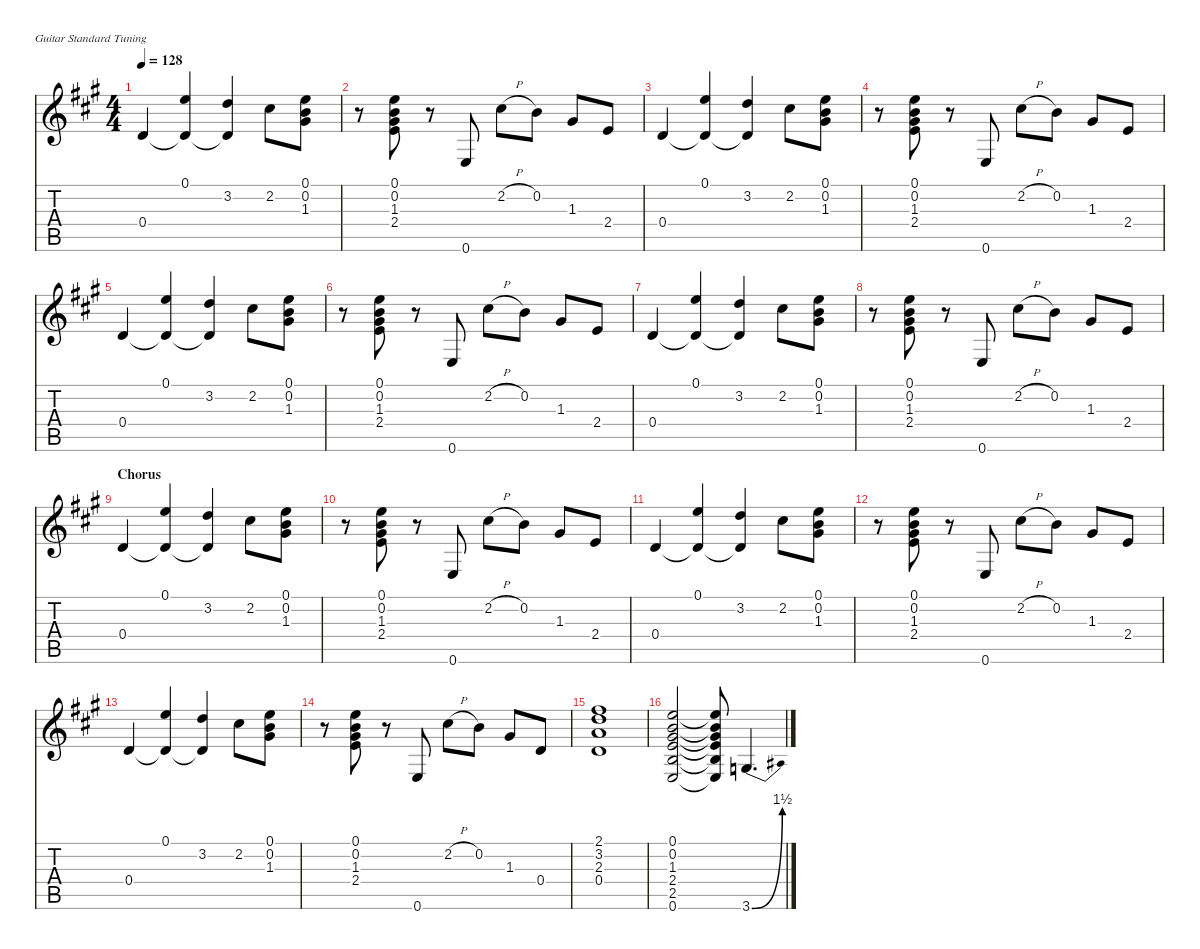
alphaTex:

\defaultSystemsLayout 4
\hideDynamics
\bracketExtendMode nobrackets
\singleTrackTrackNamePolicy hidden
\multiTrackTrackNamePolicy hidden
\firstSystemTrackNameMode fullname
\firstSystemTrackNameOrientation horizontal
\otherSystemsTrackNameOrientation horizontal
\track ("Guitar" "E-Gt") {mute instrument distortionguitar}
\staff {score tabs}
\tuning (E4 B3 G3 D3 A2 E2)
\ts (4 4)
\tempo 128
\clef g2
\ks a
0.4{acc forcenatural}.4{dy f beam Up} (0.1{acc forcenatural} 0.4{t acc forcenatural}).4{beam Up} (3.2{acc forcenatural} 0.4{t acc forcenatural}).4{beam Up} 2.2{acc #}.8{beam Down} (0.1{acc forcenatural} 0.2{acc forcenatural} 1.3{acc #}).8{beam Down} |
r.8{beam Down} (0.2{acc forcenatural} 1.3{acc #} 0.1{acc forcenatural} 2.4{acc forcenatural}).8{beam Up} r.8{beam Up} 0.6{acc forcenatural}.8{beam Up} 2.2{h acc #}.8{beam Down} 0.2{acc forcenatural}.8{beam Down} 1.3{acc #}.8{beam Up} 2.4{acc forcenatural}.8{beam Up} |
0.4{acc forcenatural}.4{beam Up} (0.1{acc forcenatural} 0.4{t acc forcenatural}).4{beam Up} (3.2{acc forcenatural} 0.4{t acc forcenatural}).4{beam Up} 2.2{acc #}.8{beam Down} (0.1{acc forcenatural} 0.2{acc forcenatural} 1.3{acc #}).8{beam Down} |
r.8{beam Down} (0.2{acc forcenatural} 1.3{acc #} 0.1{acc forcenatural} 2.4{acc forcenatural}).8{beam Up} r.8{beam Up} 0.6{acc forcenatural}.8{beam Up} 2.2{h acc #}.8{beam Down} 0.2{acc forcenatural}.8{beam Down} 1.3{acc #}.8{beam Up} 2.4{acc forcenatural}.8{beam Up} |
0.4{acc forcenatural}.4{beam Up} (0.1{acc forcenatural} 0.4{t acc forcenatural}).4{beam Up} (3.2{acc forcenatural} 0.4{t acc forcenatural}).4{beam Up} 2.2{acc #}.8{beam Down} (0.1{acc forcenatural} 0.2{acc forcenatural} 1.3{acc #}).8{beam Down} |
r.8{beam Down} (0.2{acc forcenatural} 1.3{acc #} 0.1{acc forcenatural} 2.4{acc forcenatural}).8{beam Up} r.8{beam Up} 0.6{acc forcenatural}.8{beam Up} 2.2{h acc #}.8{beam Down} 0.2{acc forcenatural}.8{beam Down} 1.3{acc #}.8{beam Up} 2.4{acc forcenatural}.8{beam Up} |
0.4{acc forcenatural}.4{beam Up} (0.1{acc forcenatural} 0.4{t acc forcenatural}).4{beam Up} (3.2{acc forcenatural} 0.4{t acc forcenatural}).4{beam Up} 2.2{acc #}.8{beam Down} (0.1{acc forcenatural} 0.2{acc forcenatural} 1.3{acc #}).8{beam Down} |
r.8{beam Down} (0.2{acc forcenatural} 1.3{acc #} 0.1{acc forcenatural} 2.4{acc forcenatural}).8{beam Up} r.8{beam Up} 0.6{acc forcenatural}.8{beam Up} 2.2{h acc #}.8{beam Down} 0.2{acc forcenatural}.8{beam Down} 1.3{acc #}.8{beam Up} 2.4{acc forcenatural}.8{beam Up} |
\section ("" "Chorus")
0.4{acc forcenatural}.4{beam Up} (0.1{acc forcenatural} 0.4{t acc forcenatural}).4{beam Up} (3.2{acc forcenatural} 0.4{t acc forcenatural}).4{beam Up} 2.2{acc #}.8{beam Down} (0.1{acc forcenatural} 0.2{acc forcenatural} 1.3{acc #}).8{beam Down} |
r.8{beam Down} (0.2{acc forcenatural} 1.3{acc #} 0.1{acc forcenatural} 2.4{acc forcenatural}).8{beam Up} r.8{beam Up} 0.6{acc forcenatural}.8{beam Up} 2.2{h acc #}.8{beam Down} 0.2{acc forcenatural}.8{beam Down} 1.3{acc #}.8{beam Up} 2.4{acc forcenatural}.8{beam Up} |
0.4{acc forcenatural}.4{beam Up} (0.1{acc forcenatural} 0.4{t acc forcenatural}).4{beam Up} (3.2{acc forcenatural} 0.4{t acc forcenatural}).4{beam Up} 2.2{acc #}.8{beam Down} (0.1{acc forcenatural} 0.2{acc forcenatural} 1.3{acc #}).8{beam Down} |
r.8{beam Down} (0.2{acc forcenatural} 1.3{acc #} 0.1{acc forcenatural} 2.4{acc forcenatural}).8{beam Up} r.8{beam Up} 0.6{acc forcenatural}.8{beam Up} 2.2{h acc #}.8{beam Down} 0.2{acc forcenatural}.8{beam Down} 1.3{acc #}.8{beam Up} 2.4{acc forcenatural}.8{beam Up} |
0.4{acc forcenatural}.4{beam Up} (0.1{acc forcenatural} 0.4{t acc forcenatural}).4{beam Up} (3.2{acc forcenatural} 0.4{t acc forcenatural}).4{beam Up} 2.2{acc #}.8{beam Down} (0.1{acc forcenatural} 0.2{acc forcenatural} 1.3{acc #}).8{beam Down} |
r.8{beam Down} (0.2{acc forcenatural} 1.3{acc #} 0.1{acc forcenatural} 2.4{acc forcenatural}).8{beam Up} r.8{beam Up} 0.6{acc forcenatural}.8{beam Up} 2.2{h acc #}.8{beam Down} 0.2{acc forcenatural}.8{beam Down} 1.3{acc #}.8{beam Up} 0.4{acc forcenatural}.8{beam Up} |
(2.1{acc #} 3.2{acc forcenatural} 2.3{acc forcenatural} 0.4{acc forcenatural}).1{beam Up} |
(0.1{acc forcenatural} 0.2{acc forcenatural} 1.3{acc #} 2.4{acc forcenatural} 2.5{acc forcenatural} 0.6{acc forcenatural}).2{beam Up} (0.1{t acc forcenatural} 0.2{t acc forcenatural} 1.3{t acc #} 2.4{t acc forcenatural} 2.5{t acc forcenatural} 0.6{t acc forcenatural}).8{beam Up} 3.6{be (bend 0 0 60 6) acc forcenatural}.4{d dy fff beam Up}
